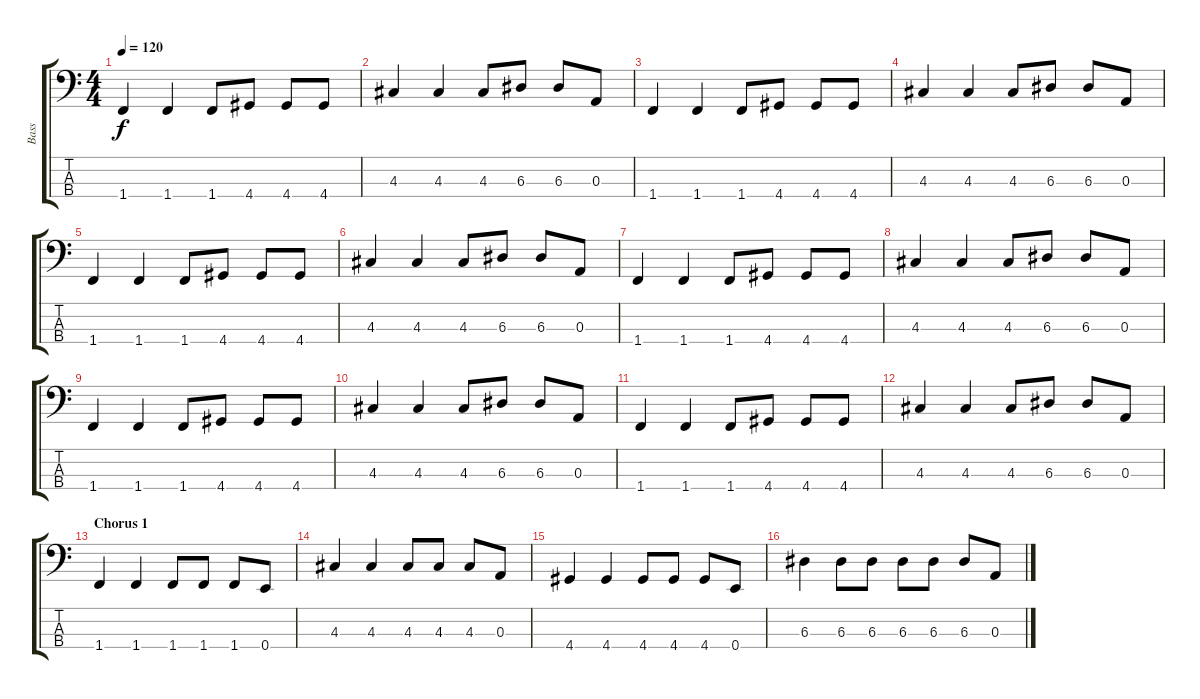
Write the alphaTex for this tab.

\track ("Bass" "Bass") {instrument electricbassfinger}
\staff {score tabs}
\tuning (G2 D2 A1 E1) {hide}
\ts (4 4)
\tempo 120
\clef f4
\ks c
1.4.4{dy f} 1.4.4 1.4.8 4.4.8 4.4.8 4.4.8 |
4.3.4 4.3.4 4.3.8 6.3.8 6.3.8 0.3.8 |
1.4.4 1.4.4 1.4.8 4.4.8 4.4.8 4.4.8 |
4.3.4 4.3.4 4.3.8 6.3.8 6.3.8 0.3.8 |
1.4.4 1.4.4 1.4.8 4.4.8 4.4.8 4.4.8 |
4.3.4 4.3.4 4.3.8 6.3.8 6.3.8 0.3.8 |
1.4.4 1.4.4 1.4.8 4.4.8 4.4.8 4.4.8 |
4.3.4 4.3.4 4.3.8 6.3.8 6.3.8 0.3.8 |
1.4.4 1.4.4 1.4.8 4.4.8 4.4.8 4.4.8 |
4.3.4 4.3.4 4.3.8 6.3.8 6.3.8 0.3.8 |
1.4.4 1.4.4 1.4.8 4.4.8 4.4.8 4.4.8 |
4.3.4 4.3.4 4.3.8 6.3.8 6.3.8 0.3.8 |
\section ("" "Chorus 1")
1.4.4 1.4.4 1.4.8 1.4.8 1.4.8 0.4.8 |
4.3.4 4.3.4 4.3.8 4.3.8 4.3.8 0.3.8 |
4.4.4 4.4.4 4.4.8 4.4.8 4.4.8 0.4.8 |
6.3.4 6.3.8 6.3.8 6.3.8 6.3.8 6.3.8 0.3.8
